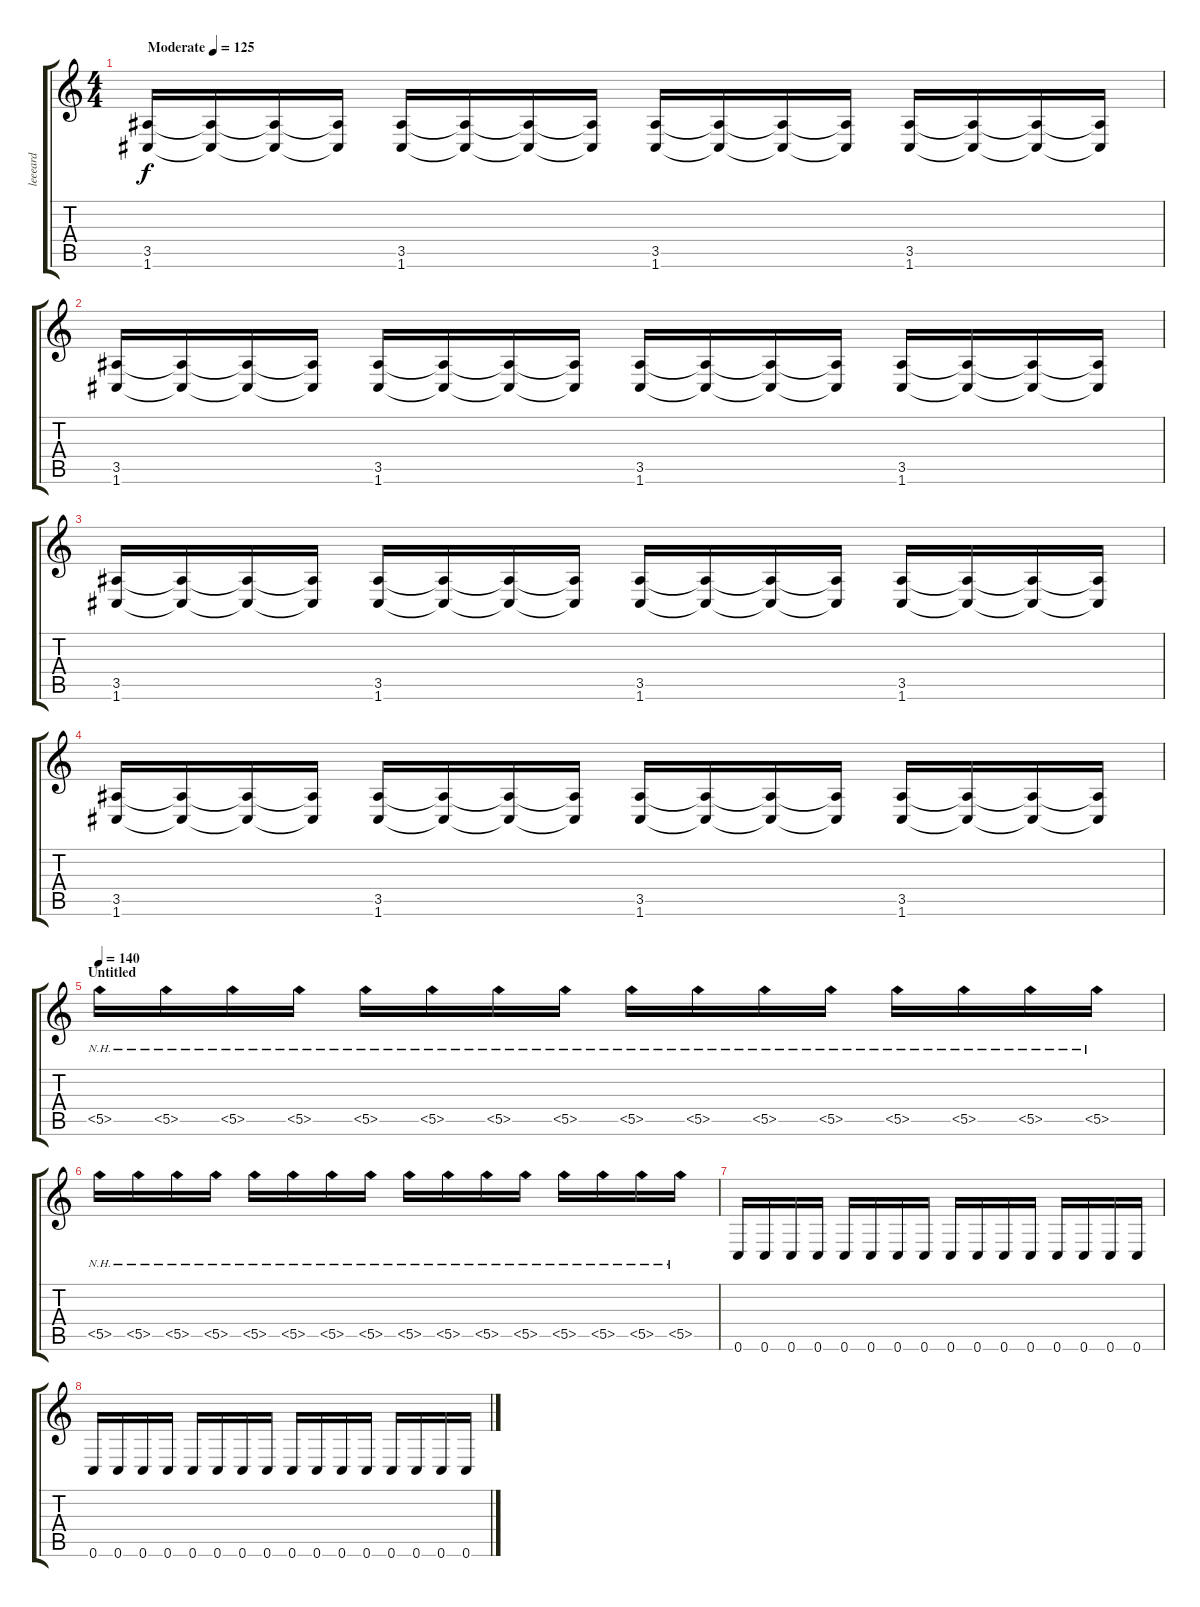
\track ("leeeard" "leeeard") {instrument distortionguitar}
\staff {score tabs}
\tuning (D4 A3 F3 C3 G2 C2) {hide}
\ts (4 4)
\tempo (125 "Moderate")
\clef g2
\ks c
(3.5 1.6).16{dy f instrument distortionguitar} (3.5{t} 1.6{t}).16 (3.5{t} 1.6{t}).16 (3.5{t} 1.6{t}).16 (3.5 1.6).16 (3.5{t} 1.6{t}).16 (3.5{t} 1.6{t}).16 (3.5{t} 1.6{t}).16 (3.5 1.6).16 (3.5{t} 1.6{t}).16 (3.5{t} 1.6{t}).16 (3.5{t} 1.6{t}).16 (3.5 1.6).16 (3.5{t} 1.6{t}).16 (3.5{t} 1.6{t}).16 (3.5{t} 1.6{t}).16 |
(3.5 1.6).16 (3.5{t} 1.6{t}).16 (3.5{t} 1.6{t}).16 (3.5{t} 1.6{t}).16 (3.5 1.6).16 (3.5{t} 1.6{t}).16 (3.5{t} 1.6{t}).16 (3.5{t} 1.6{t}).16 (3.5 1.6).16 (3.5{t} 1.6{t}).16 (3.5{t} 1.6{t}).16 (3.5{t} 1.6{t}).16 (3.5 1.6).16 (3.5{t} 1.6{t}).16 (3.5{t} 1.6{t}).16 (3.5{t} 1.6{t}).16 |
(3.5 1.6).16 (3.5{t} 1.6{t}).16 (3.5{t} 1.6{t}).16 (3.5{t} 1.6{t}).16 (3.5 1.6).16 (3.5{t} 1.6{t}).16 (3.5{t} 1.6{t}).16 (3.5{t} 1.6{t}).16 (3.5 1.6).16 (3.5{t} 1.6{t}).16 (3.5{t} 1.6{t}).16 (3.5{t} 1.6{t}).16 (3.5 1.6).16 (3.5{t} 1.6{t}).16 (3.5{t} 1.6{t}).16 (3.5{t} 1.6{t}).16 |
(3.5 1.6).16 (3.5{t} 1.6{t}).16 (3.5{t} 1.6{t}).16 (3.5{t} 1.6{t}).16 (3.5 1.6).16 (3.5{t} 1.6{t}).16 (3.5{t} 1.6{t}).16 (3.5{t} 1.6{t}).16 (3.5 1.6).16 (3.5{t} 1.6{t}).16 (3.5{t} 1.6{t}).16 (3.5{t} 1.6{t}).16 (3.5 1.6).16 (3.5{t} 1.6{t}).16 (3.5{t} 1.6{t}).16 (3.5{t} 1.6{t}).16 |
\section ("" "Untitled")
\tempo 140
5.5{nh}.16 5.5{nh}.16 5.5{nh}.16 5.5{nh}.16 5.5{nh}.16 5.5{nh}.16 5.5{nh}.16 5.5{nh}.16 5.5{nh}.16 5.5{nh}.16 5.5{nh}.16 5.5{nh}.16 5.5{nh}.16 5.5{nh}.16 5.5{nh}.16 5.5{nh}.16 |
5.5{nh}.16 5.5{nh}.16 5.5{nh}.16 5.5{nh}.16 5.5{nh}.16 5.5{nh}.16 5.5{nh}.16 5.5{nh}.16 5.5{nh}.16 5.5{nh}.16 5.5{nh}.16 5.5{nh}.16 5.5{nh}.16 5.5{nh}.16 5.5{nh}.16 5.5{nh}.16 |
0.6.16 0.6.16 0.6.16 0.6.16 0.6.16 0.6.16 0.6.16 0.6.16 0.6.16 0.6.16 0.6.16 0.6.16 0.6.16 0.6.16 0.6.16 0.6.16 |
0.6.16 0.6.16 0.6.16 0.6.16 0.6.16 0.6.16 0.6.16 0.6.16 0.6.16 0.6.16 0.6.16 0.6.16 0.6.16 0.6.16 0.6.16 0.6.16
